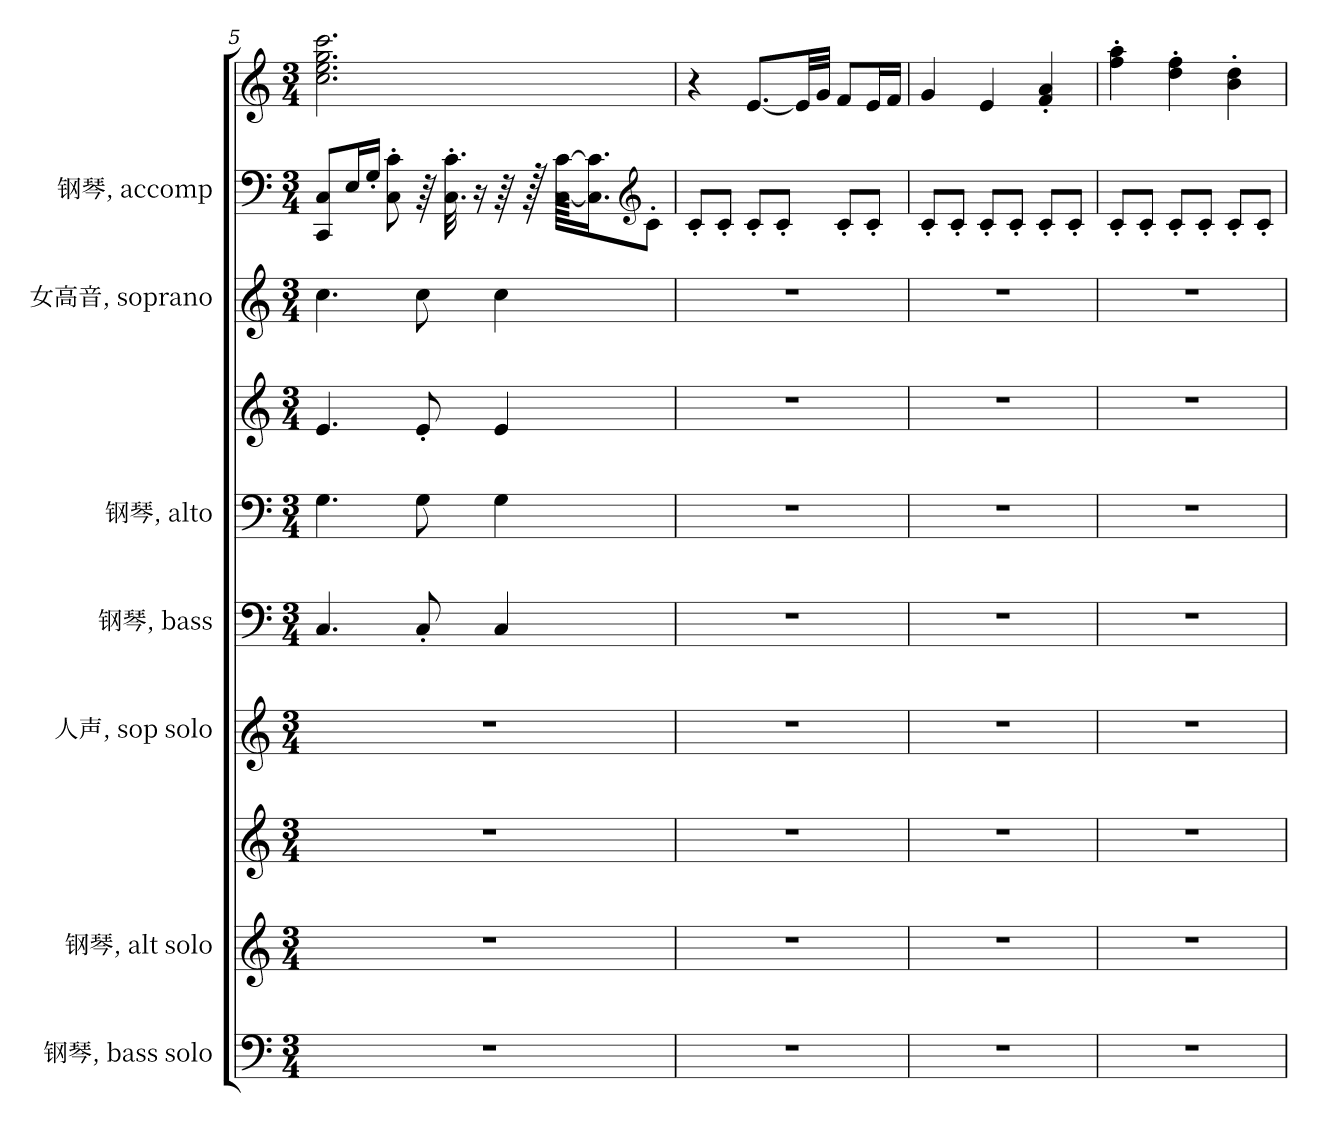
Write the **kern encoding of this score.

**kern	**kern	**kern	**kern	**kern	**kern	**kern	**kern	**kern	**kern
*part7	*part6	*part6	*part5	*part4	*part3	*part3	*part2	*part1	*part1
*staff10	*staff9	*staff8	*staff7	*staff6	*staff5	*staff4	*staff3	*staff2	*staff1
*I"钢琴, bass solo	*I"钢琴, alt solo	*	*I"人声, sop solo	*I"钢琴, bass	*I"钢琴, alto	*	*I"女高音, soprano	*I"钢琴, accomp	*
*	*	*	*	*	*	*	*I'S.	*	*
*clefF4	*clefG2	*clefG2	*clefG2	*clefF4	*clefF4	*clefG2	*clefG2	*clefF4	*clefG2
*k[]	*k[]	*k[]	*k[]	*k[]	*k[]	*k[]	*k[]	*k[]	*k[]
*M3/4	*M3/4	*M3/4	*M3/4	*M3/4	*M3/4	*M3/4	*M3/4	*M3/4	*M3/4
=5	=5	=5	=5	=5	=5	=5	=5	=5	=5
2.r	2.r	2.r	2.r	4.C/	4.G\	4.e/	4.cc\	8CC/ 8C/L	2.cc\ 2.ee\ 2.gg\ 2.ccc\
.	.	.	.	.	.	.	.	16E/L	.
.	.	.	.	.	.	.	.	16G'/JJ	.
.	.	.	.	.	.	.	.	8C\' 8c\'	.
.	.	.	.	8C'/	8G\	8e'/	8cc\	64r	.
.	.	.	.	.	.	.	.	32.C\' 32.c\'	.
.	.	.	.	.	.	.	.	16r	.
.	.	.	.	4C/	4G\	4e/	4cc\	64r	.
.	.	.	.	.	.	.	.	128r	.
.	.	.	.	.	.	.	.	[128C\ [128c\KKKLL	.
.	.	.	.	.	.	.	.	16.C\] 16.c\]J	.
*	*	*	*	*	*	*	*	*clefG2	*
.	.	.	.	.	.	.	.	8c'\J	.
=6	=6	=6	=6	=6	=6	=6	=6	=6	=6
2.r	2.r	2.r	2.r	2.r	2.r	2.r	2.r	8c'/L	4r
.	.	.	.	.	.	.	.	8c'/J	.
.	.	.	.	.	.	.	.	8c'/L	[8.e/L
.	.	.	.	.	.	.	.	8c'/J	.
.	.	.	.	.	.	.	.	.	32e/LL]
.	.	.	.	.	.	.	.	.	32g/JJJ
.	.	.	.	.	.	.	.	8c'/L	8f/L
.	.	.	.	.	.	.	.	8c'/J	16e/L
.	.	.	.	.	.	.	.	.	16f/JJ
!!LO:PB:g=z
=7	=7	=7	=7	=7	=7	=7	=7	=7	=7
2.r	2.r	2.r	2.r	2.r	2.r	2.r	2.r	8c'/L	4g/
.	.	.	.	.	.	.	.	8c'/J	.
.	.	.	.	.	.	.	.	8c'/L	4e/
.	.	.	.	.	.	.	.	8c'/J	.
.	.	.	.	.	.	.	.	8c'/L	4f/' 4a/'
.	.	.	.	.	.	.	.	8c'/J	.
=8	=8	=8	=8	=8	=8	=8	=8	=8	=8
2.r	2.r	2.r	2.r	2.r	2.r	2.r	2.r	8c'/L	4ff\' 4aa\'
.	.	.	.	.	.	.	.	8c'/J	.
.	.	.	.	.	.	.	.	8c'/L	4dd\' 4ff\'
.	.	.	.	.	.	.	.	8c'/J	.
.	.	.	.	.	.	.	.	8c'/L	4b\' 4dd\'
.	.	.	.	.	.	.	.	8c'/J	.
=	=	=	=	=	=	=	=	=	=
*-	*-	*-	*-	*-	*-	*-	*-	*-	*-
